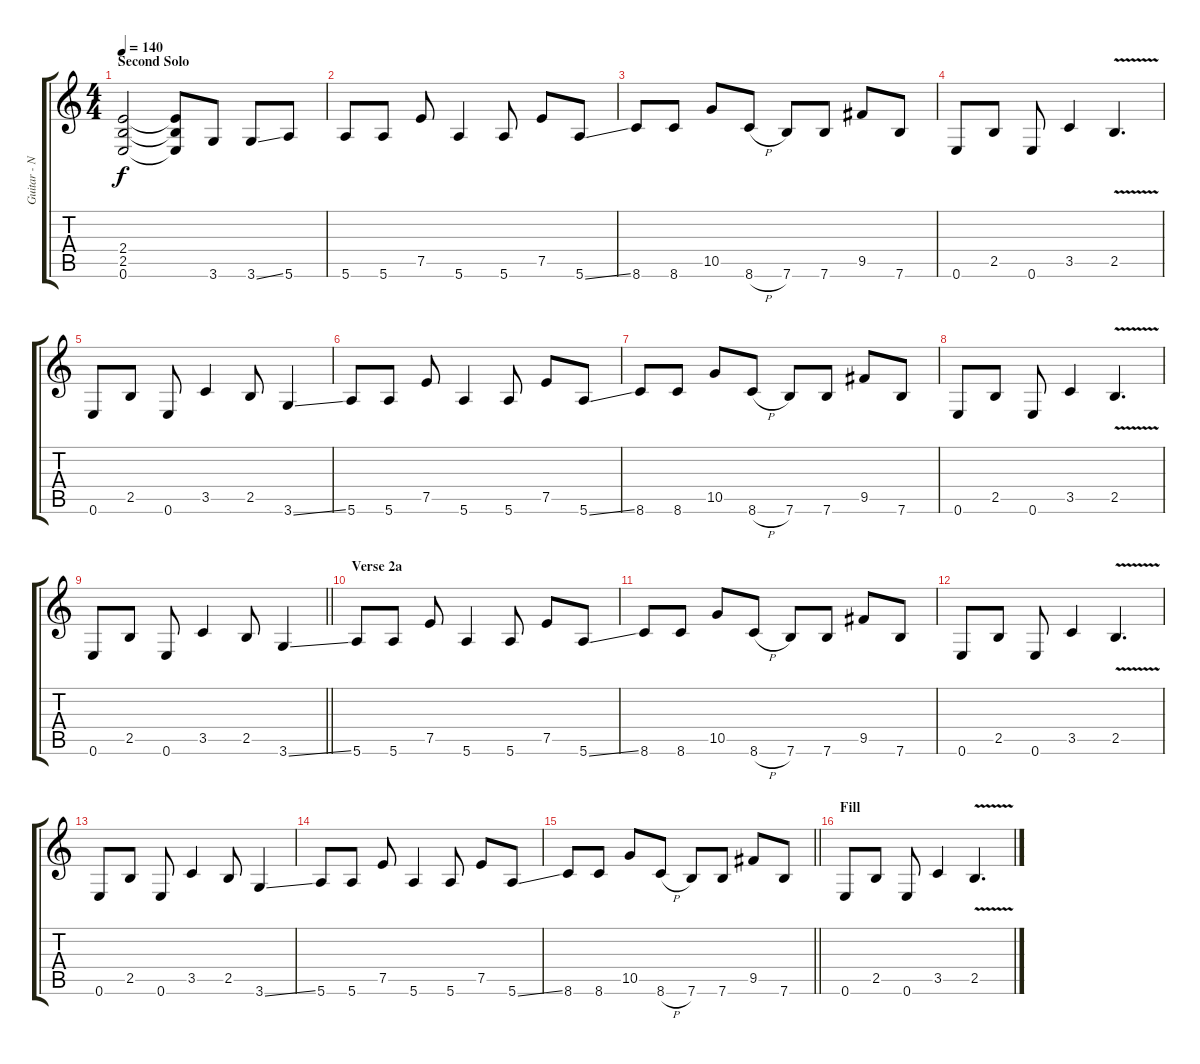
\track ("Guitar - Noodles" "Guitar - N") {instrument electricguitarjazz}
\staff {score tabs}
\tuning (E4 B3 G3 D3 A2 E2) {hide}
\ts (4 4)
\section ("" "Second Solo")
\tempo 140
\clef g2
\ks c
(2.4{t} 2.5{t} 0.6{t}).2{dy f} (2.4{t} 2.5{t} 0.6{t}).8 3.6.8{volume 13 instrument electricguitarjazz} 3.6{ss}.8 5.6.8 |
5.6.8 5.6.8 7.5.8 5.6.4 5.6.8 7.5.8 5.6{ss}.8 |
8.6.8 8.6.8 10.5.8 8.6{h}.8 7.6.8 7.6.8 9.5.8 7.6.8 |
0.6.8 2.5.8 0.6.8 3.5.4 2.5{v}.4{d} |
0.6.8 2.5.8 0.6.8 3.5.4 2.5.8 3.6{ss}.4 |
5.6.8 5.6.8 7.5.8 5.6.4 5.6.8 7.5.8 5.6{ss}.8 |
8.6.8 8.6.8 10.5.8 8.6{h}.8 7.6.8 7.6.8 9.5.8 7.6.8 |
0.6.8 2.5.8 0.6.8 3.5.4 2.5{v}.4{d} |
\barLineRight lightlight
0.6.8 2.5.8 0.6.8 3.5.4 2.5.8 3.6{ss}.4 |
\section ("" "Verse 2a")
5.6.8 5.6.8 7.5.8 5.6.4 5.6.8 7.5.8 5.6{ss}.8 |
8.6.8 8.6.8 10.5.8 8.6{h}.8 7.6.8 7.6.8 9.5.8 7.6.8 |
0.6.8 2.5.8 0.6.8 3.5.4 2.5{v}.4{d} |
0.6.8 2.5.8 0.6.8 3.5.4 2.5.8 3.6{ss}.4 |
5.6.8 5.6.8 7.5.8 5.6.4 5.6.8 7.5.8 5.6{ss}.8 |
\barLineRight lightlight
8.6.8 8.6.8 10.5.8 8.6{h}.8 7.6.8 7.6.8 9.5.8 7.6.8 |
\section ("" "Fill")
0.6.8 2.5.8 0.6.8 3.5.4 2.5{v}.4{d}
